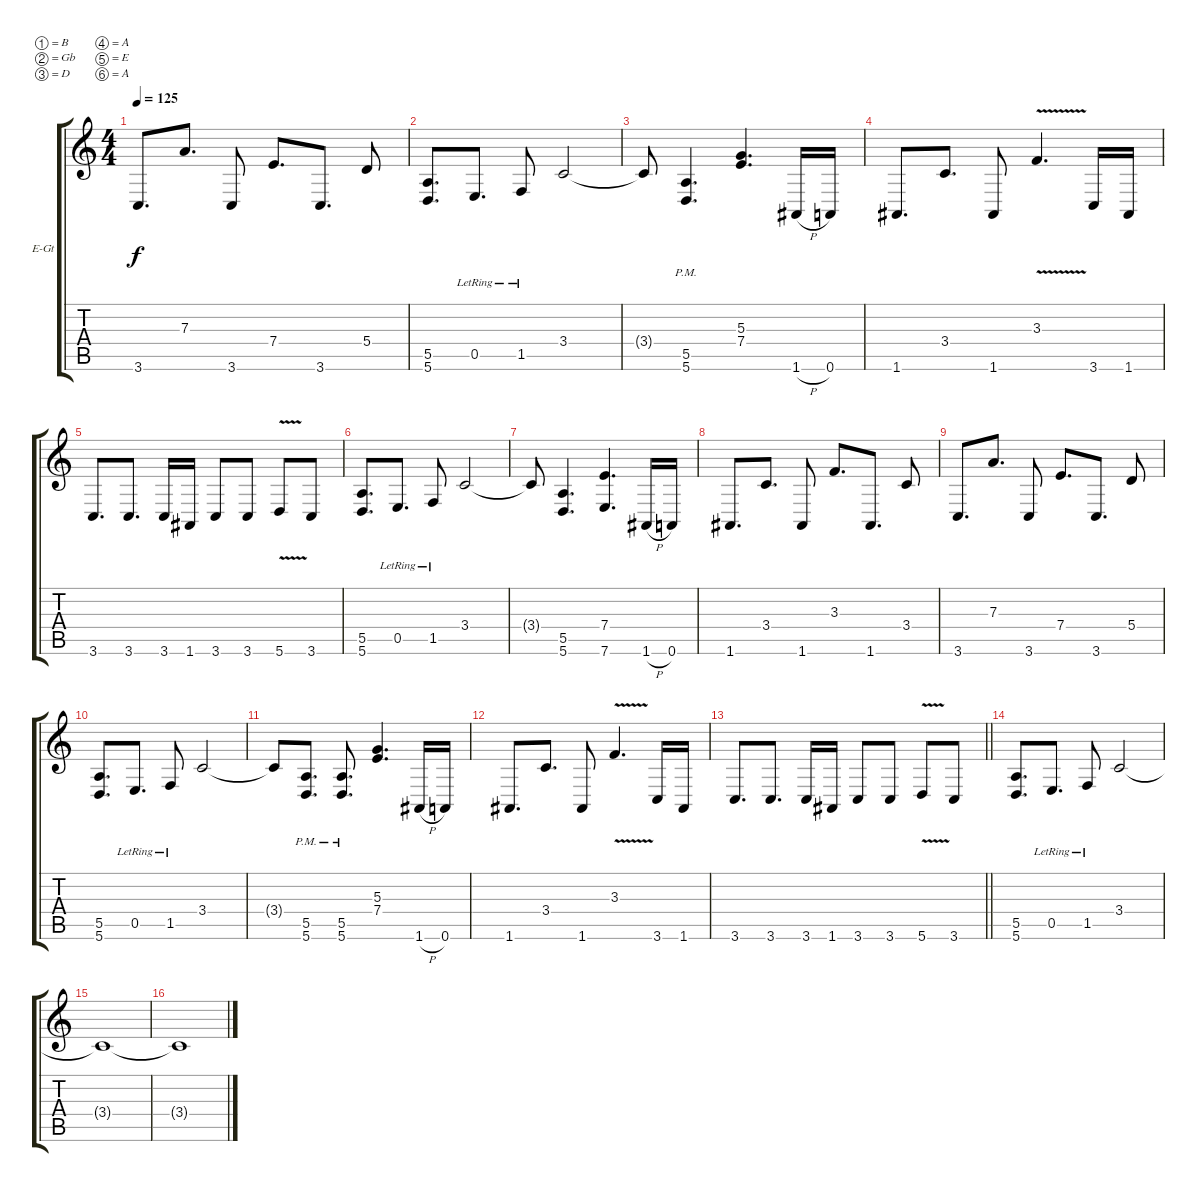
\bracketExtendMode groupsimilarinstruments
\firstSystemTrackNameOrientation horizontal
\otherSystemsTrackNameOrientation horizontal
\track ("L" "E-Gt") {instrument distortionguitar}
\staff {score tabs}
\tuning (B3 Gb3 D3 A2 E2 A1)
\ts (4 4)
\tempo 125
\clef g2
\ks c
3.6.8{d dy f} 7.3.8{d} 3.6.8 7.4.8{d} 3.6.8{d} 5.4.8 |
(5.5 5.6).8{d} 0.5{lr}.8{d} 1.5{lr}.8 3.4.2 |
3.4{t}.8 (5.5{pm} 5.6{pm}).4{d} (5.3 7.4).4{d} 1.6{h}.16 0.6.16 |
1.6.8{d} 3.4.8{d} 1.6.8 3.3{v}.4{d} 3.6.16 1.6.16 |
3.6.8{d} 3.6.8{d} 3.6.16 1.6.16 3.6.8 3.6.8 5.6{v}.8 3.6.8 |
(5.5 5.6).8{d} 0.5{lr}.8{d} 1.5{lr}.8 3.4.2 |
3.4{t}.8 (5.5 5.6).4{d} (7.4 7.6).4{d} 1.6{h}.16 0.6.16 |
1.6.8{d} 3.4.8{d} 1.6.8 3.3.8{d} 1.6.8{d} 3.4.8 |
3.6.8{d} 7.3.8{d} 3.6.8 7.4.8{d} 3.6.8{d} 5.4.8 |
(5.5 5.6).8{d} 0.5{lr}.8{d} 1.5{lr}.8 3.4.2 |
3.4{t}.8 (5.5{pm} 5.6{pm}).8{d} (5.5{pm} 5.6{pm}).8{d} (5.3 7.4).4{d} 1.6{h}.16 0.6.16 |
1.6.8{d} 3.4.8{d} 1.6.8 3.3{v}.4{d} 3.6.16 1.6.16 |
\barLineRight lightlight
3.6.8{d} 3.6.8{d} 3.6.16 1.6.16 3.6.8 3.6.8 5.6{v}.8 3.6.8 |
(5.5 5.6).8{d} 0.5{lr}.8{d} 1.5{lr}.8 3.4.2 |
3.4{t}.1 |
3.4{t}.1
